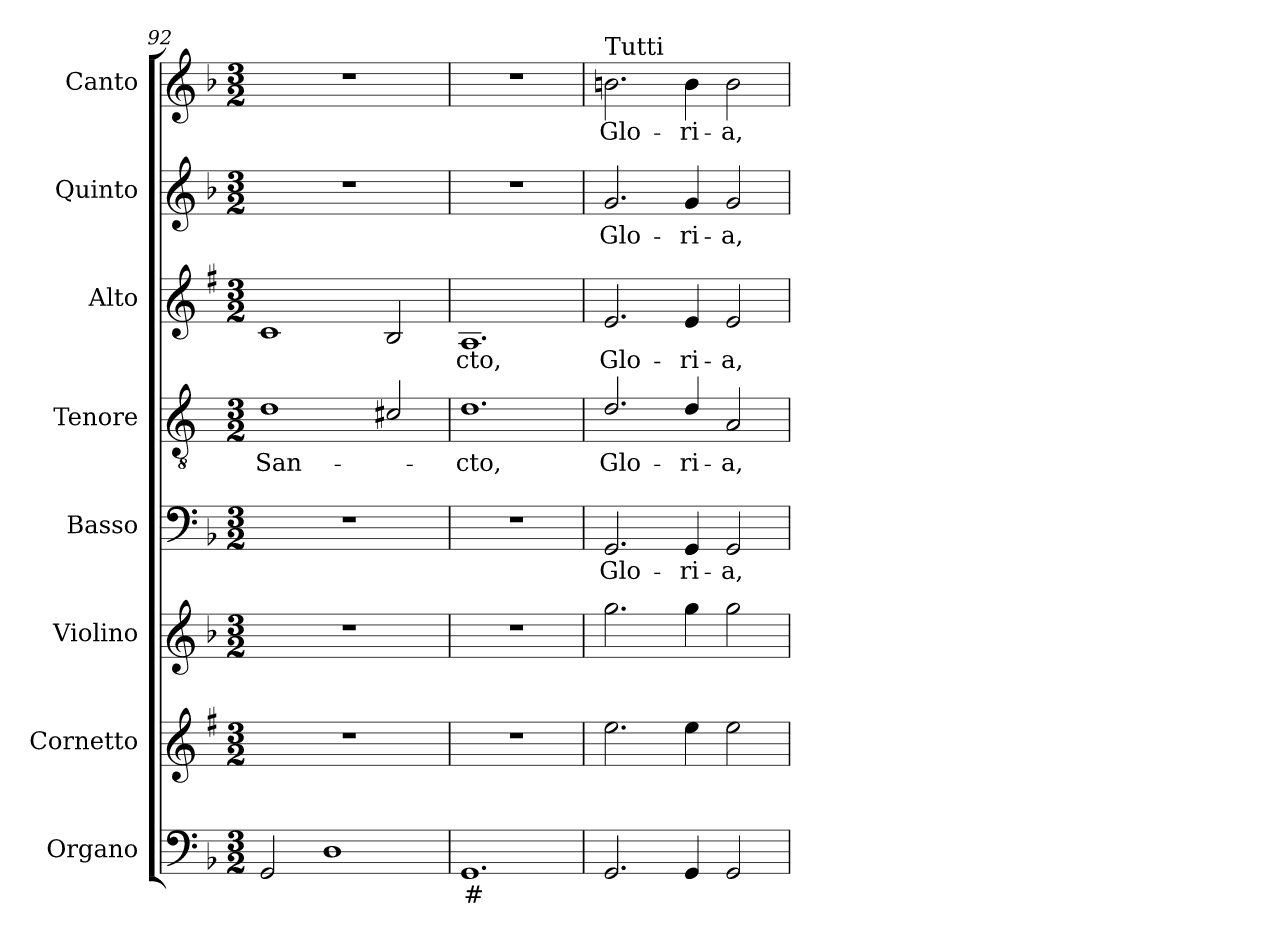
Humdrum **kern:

**kern	**text	**kern	**kern	**kern	**text	**kern	**text	**kern	**text	**kern	**text	**kern	**text
*part8	*part8	*part7	*part6	*part5	*part5	*part4	*part4	*part3	*part3	*part2	*part2	*part1	*part1
*staff8	*staff8	*staff7	*staff6	*staff5	*staff5	*staff4	*staff4	*staff3	*staff3	*staff2	*staff2	*staff1	*staff1
*I"Organo	*	*I"Cornetto	*I"Violino	*I"Basso	*	*I"Tenore	*	*I"Alto	*	*I"Quinto	*	*I"Canto	*
*I'Or	*	*I'Cto.	*I'Vln.	*I'B	*	*I'T	*	*I'A	*	*	*	*I'C	*
*clefF4	*	*clefG2	*clefG2	*clefF4	*	*clefGv2	*	*clefG2	*	*clefG2	*	*clefG2	*
*	*	*ITrd1c2	*	*	*	*ITrd4c7	*	*ITrd1c2	*	*	*	*	*
*k[b-]	*	*k[b-]	*k[b-]	*k[b-]	*	*k[b-]	*	*k[b-]	*	*k[b-]	*	*k[b-]	*
*F:	*	*F:	*F:	*F:	*	*F:	*	*F:	*	*F:	*	*F:	*
*M3/2	*	*M3/2	*M3/2	*M3/2	*	*M3/2	*	*M3/2	*	*M3/2	*	*M3/2	*
=92	=92	=92	=92	=92	=92	=92	=92	=92	=92	=92	=92	=92	=92
!	!	!	!	!	!	!	!LO:LY:b	!	!	!	!	!	!
2GG/	.	1.r	1.r	1.r	.	1G	San-	1B-	.	1.r	.	1.r	.
1D	.	.	.	.	.	.	.	.	.	.	.	.	.
.	.	.	.	.	.	2F#X/	.	2A/	.	.	.	.	.
=93	=93	=93	=93	=93	=93	=93	=93	=93	=93	=93	=93	=93	=93
!	!LO:LY:b	!	!	!	!	!	!LO:LY:b	!	!LO:LY:b	!	!	!	!
1.GG	#	1.r	1.r	1.r	.	1.G	-cto,	1.G	-cto,	1.r	.	1.r	.
=94	=94	=94	=94	=94	=94	=94	=94	=94	=94	=94	=94	=94	=94
!	!	!	!	!	!	!	!	!	!	!	!	!LO:TX:a:t=Tutti	!
!	!	!	!	!	!LO:LY:b	!	!LO:LY:b	!	!LO:LY:b	!	!LO:LY:b	!	!LO:LY:b
2.GG/	.	2.dd\	2.gg\	2.GG/	Glo-	2.G/	Glo-	2.d/	Glo-	2.g/	Glo-	2.bn\	Glo-
!	!	!	!	!	!LO:LY:b	!	!LO:LY:b	!	!LO:LY:b	!	!LO:LY:b	!	!LO:LY:b
4GG/	.	4dd\	4gg\	4GG/	-ri-	4G/	-ri-	4d/	-ri-	4g/	-ri-	4b\	-ri-
!	!	!	!	!	!LO:LY:b	!	!LO:LY:b	!	!LO:LY:b	!	!LO:LY:b	!	!LO:LY:b
2GG/	.	2dd\	2gg\	2GG/	-a,	2D/	-a,	2d/	-a,	2g/	-a,	2b\	-a,
=	=	=	=	=	=	=	=	=	=	=	=	=	=
*-	*-	*-	*-	*-	*-	*-	*-	*-	*-	*-	*-	*-	*-
